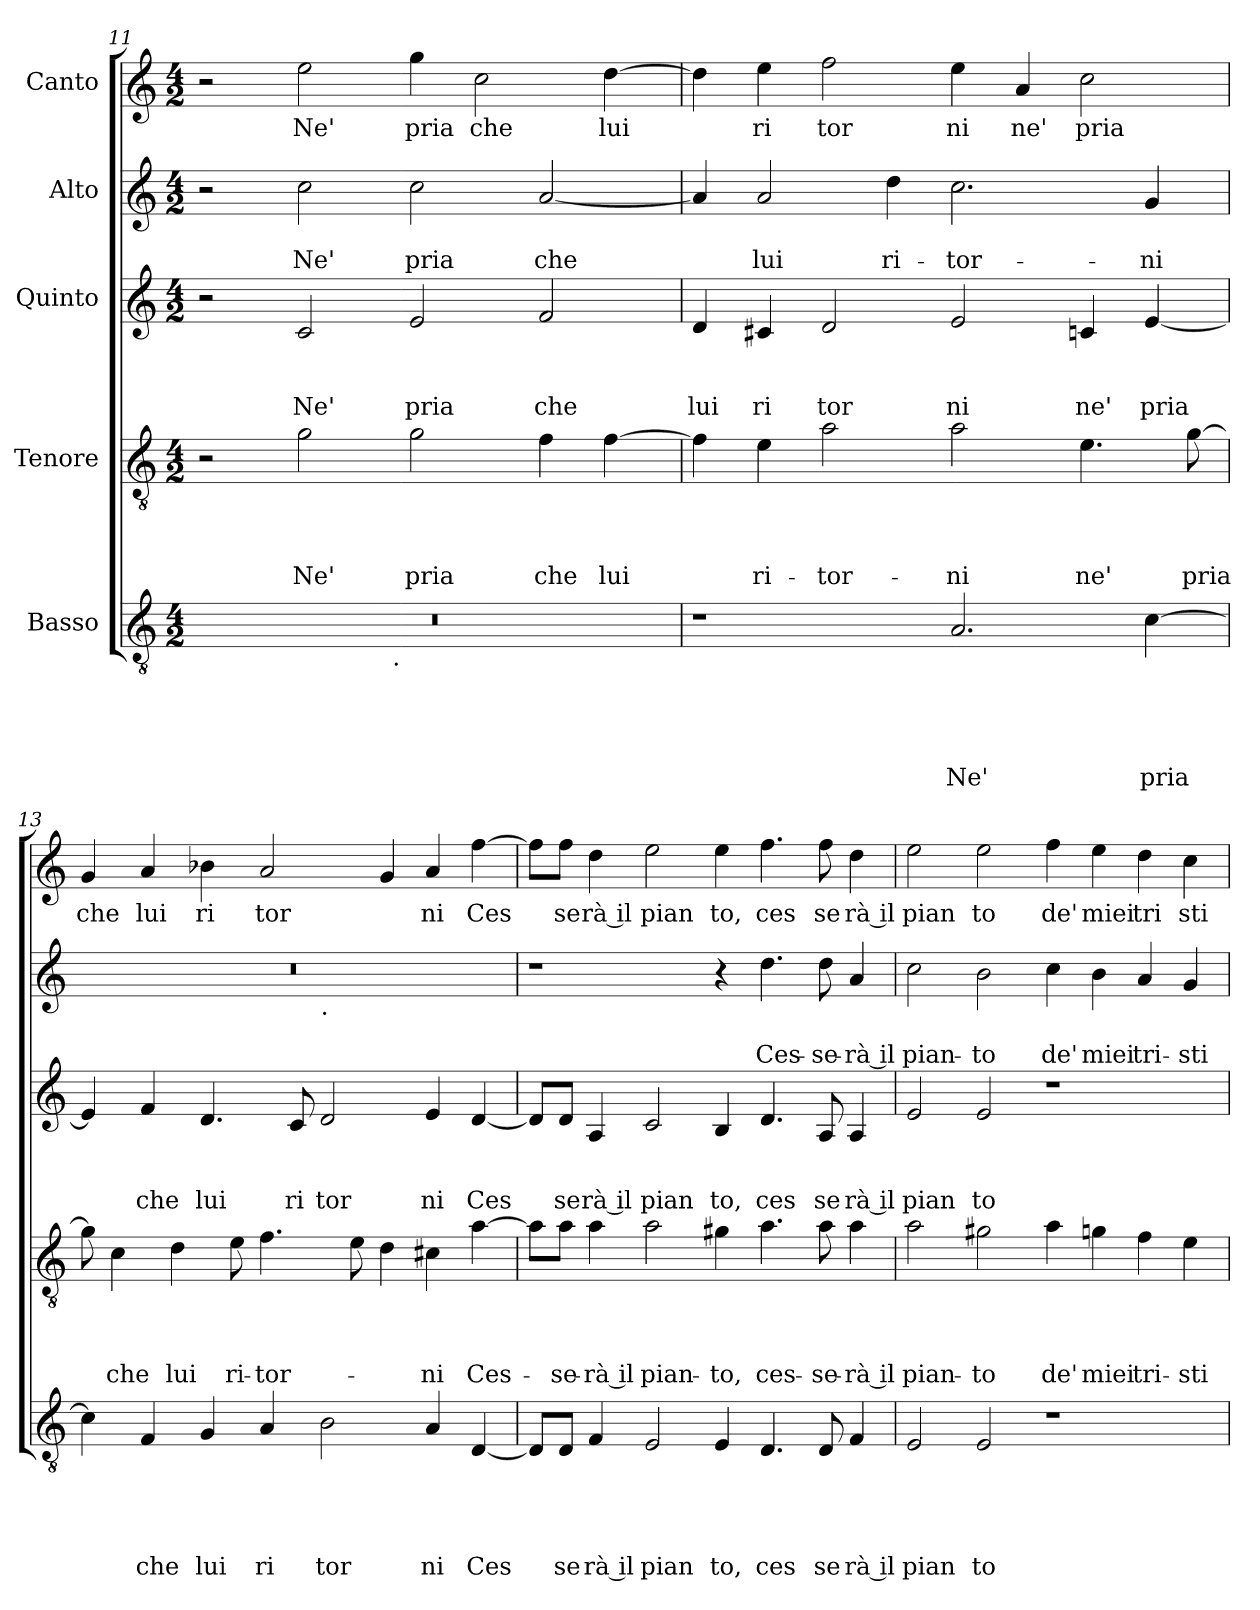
**kern	**text	**text	**text	**text	**text	**kern	**text	**text	**text	**text	**kern	**text	**text	**text	**kern	**text	**text	**kern	**text
*part5	*part5	*part5	*part5	*part5	*part5	*part4	*part4	*part4	*part4	*part4	*part3	*part3	*part3	*part3	*part2	*part2	*part2	*part1	*part1
*staff5	*staff5	*staff5	*staff5	*staff5	*staff5	*staff4	*staff4	*staff4	*staff4	*staff4	*staff3	*staff3	*staff3	*staff3	*staff2	*staff2	*staff2	*staff1	*staff1
*I"Basso	*	*	*	*	*	*I"Tenore	*	*	*	*	*I"Quinto	*	*	*	*I"Alto	*	*	*I"Canto	*
*clefGv2	*	*	*	*	*	*clefGv2	*	*	*	*	*clefG2	*	*	*	*clefG2	*	*	*clefG2	*
*k[]	*	*	*	*	*	*k[]	*	*	*	*	*k[]	*	*	*	*k[]	*	*	*k[]	*
*C:	*	*	*	*	*	*C:	*	*	*	*	*C:	*	*	*	*C:	*	*	*C:	*
*M4/2	*	*	*	*	*	*M4/2	*	*	*	*	*M4/2	*	*	*	*M4/2	*	*	*M4/2	*
=11	=11	=11	=11	=11	=11	=11	=11	=11	=11	=11	=11	=11	=11	=11	=11	=11	=11	=11	=11
*^	*	*	*	*	*	*	*	*	*	*	*	*	*	*	*	*	*	*	*
0r	2ryy	.	.	.	.	.	2r	.	.	.	.	2r	.	.	.	2r	.	.	2r	.
!	!	!	!	!	!	!	!	!	!	!	!LO:LY:b	!	!	!	!LO:LY:b	!	!	!LO:LY:b	!	!LO:LY:b
.	4...ryy	.	.	.	.	.	2g\	.	.	.	Ne'	2c/	.	.	Ne'	2cc\	.	Ne'	2ee\	Ne'
!	!LO:TX:b:t=.	!	!	!	!	!	!	!	!	!	!	!	!	!	!	!	!	!	!	!
.	1ryy	.	.	.	.	.	.	.	.	.	.	.	.	.	.	.	.	.	.	.
!	!	!	!	!	!	!	!	!	!	!	!LO:LY:b	!	!	!	!LO:LY:b	!	!	!LO:LY:b	!	!LO:LY:b
.	.	.	.	.	.	.	2g\	.	.	.	pria	2e/	.	.	pria	2cc\	.	pria	4gg\	pria
!	!	!	!	!	!	!	!	!	!	!	!	!	!	!	!	!	!	!	!	!LO:LY:b
.	.	.	.	.	.	.	.	.	.	.	.	.	.	.	.	.	.	.	2cc\	che
!	!	!	!	!	!	!	!	!	!	!	!LO:LY:b	!	!	!	!LO:LY:b	!	!	!LO:LY:b	!	!
.	.	.	.	.	.	.	4f\	.	.	.	che	2f/	.	.	che	[<2a/	.	che	.	.
!	!	!	!	!	!	!	!	!	!	!	!LO:LY:b	!	!	!	!	!	!	!	!	!LO:LY:b
.	.	.	.	.	.	.	[<4f\	.	.	.	lui	.	.	.	.	.	.	.	[<4dd\	lui
.	32ryy	.	.	.	.	.	.	.	.	.	.	.	.	.	.	.	.	.	.	.
!!LO:LB:g=z
=12	=12	=12	=12	=12	=12	=12	=12	=12	=12	=12	=12	=12	=12	=12	=12	=12	=12	=12	=12	=12
!	!	!	!	!	!	!	!	!	!	!	!	!	!	!	!LO:LY:b	!	!	!	!	!
*v	*v	*	*	*	*	*	*	*	*	*	*	*	*	*	*	*	*	*	*	*
1r	.	.	.	.	.	4f\]	.	.	.	.	4d/	.	.	lui	4a/]	.	.	4dd\]	.
!	!	!	!	!	!	!	!	!	!	!LO:LY:b	!	!	!	!LO:LY:b	!	!	!LO:LY:b	!	!LO:LY:b
.	.	.	.	.	.	4e\	.	.	.	ri-	4c#X/	.	.	ri	2a/	.	lui	4ee\	ri
!	!	!	!	!	!	!	!	!	!	!LO:LY:b	!	!	!	!LO:LY:b	!	!	!	!	!LO:LY:b
.	.	.	.	.	.	2a\	.	.	.	-tor-	2d/	.	.	tor	.	.	.	2ff\	tor
!	!	!	!	!	!	!	!	!	!	!	!	!	!	!	!	!	!LO:LY:b	!	!
.	.	.	.	.	.	.	.	.	.	.	.	.	.	.	4dd\	.	ri-	.	.
!	!	!	!	!	!LO:LY:b	!	!	!	!	!LO:LY:b	!	!	!	!LO:LY:b	!	!	!LO:LY:b	!	!LO:LY:b
2.A/	.	.	.	.	Ne'	2a\	.	.	.	-ni	2e/	.	.	ni	2.cc\	.	-tor-	4ee\	ni
!	!	!	!	!	!	!	!	!	!	!	!	!	!	!	!	!	!	!	!LO:LY:b
.	.	.	.	.	.	.	.	.	.	.	.	.	.	.	.	.	.	4a/	ne'
!	!	!	!	!	!	!	!	!	!	!LO:LY:b	!	!	!	!LO:LY:b	!	!	!	!	!LO:LY:b
.	.	.	.	.	.	4.e\	.	.	.	ne'	4cn/	.	.	ne'	.	.	.	2cc\	pria
!	!	!	!	!	!LO:LY:b	!	!	!	!	!	!	!	!	!LO:LY:b	!	!	!LO:LY:b	!	!
[>4c\	.	.	.	.	pria	.	.	.	.	.	[<4e/	.	.	pria	4g/	.	-ni	.	.
!	!	!	!	!	!	!	!	!	!	!LO:LY:b	!	!	!	!	!	!	!	!	!
.	.	.	.	.	.	[>8g\	.	.	.	pria	.	.	.	.	.	.	.	.	.
=13	=13	=13	=13	=13	=13	=13	=13	=13	=13	=13	=13	=13	=13	=13	=13	=13	=13	=13	=13
!	!	!	!	!	!	!	!	!	!	!	!	!	!	!	!	!	!	!	!LO:LY:b
*	*	*	*	*	*	*	*	*	*	*	*	*	*	*	*^	*	*	*	*
4c\]	.	.	.	.	.	8g\]	.	.	.	.	4e/]	.	.	.	0r	1ryy	.	.	4g/	che
!	!	!	!	!	!	!	!	!	!	!LO:LY:b	!	!	!	!	!	!	!	!	!	!
.	.	.	.	.	.	4c\	.	.	.	che	.	.	.	.	.	.	.	.	.	.
!	!	!	!	!	!LO:LY:b	!	!	!	!	!	!	!	!	!LO:LY:b	!	!	!	!	!	!LO:LY:b
4F/	.	.	.	.	che	.	.	.	.	.	4f/	.	.	che	.	.	.	.	4a/	lui
!	!	!	!	!	!	!	!	!	!	!LO:LY:b	!	!	!	!	!	!	!	!	!	!
.	.	.	.	.	.	4d\	.	.	.	lui	.	.	.	.	.	.	.	.	.	.
!	!	!	!	!	!LO:LY:b	!	!	!	!	!	!	!	!	!LO:LY:b	!	!	!	!	!	!LO:LY:b
4G/	.	.	.	.	lui	.	.	.	.	.	4.d/	.	.	lui	.	.	.	.	4b-X\	ri
!	!	!	!	!	!	!	!	!	!	!LO:LY:b	!	!	!	!	!	!	!	!	!	!
.	.	.	.	.	.	8e\	.	.	.	ri-	.	.	.	.	.	.	.	.	.	.
!	!	!	!	!	!LO:LY:b	!	!	!	!	!LO:LY:b	!	!	!	!	!	!	!	!	!	!LO:LY:b
4A/	.	.	.	.	ri	4.f\	.	.	.	-tor-	.	.	.	.	.	.	.	.	2a/	tor
!	!	!	!	!	!	!	!	!	!	!	!	!	!	!LO:LY:b	!	!	!	!	!	!
.	.	.	.	.	.	.	.	.	.	.	8c/	.	.	ri	.	.	.	.	.	.
!	!	!	!	!	!	!	!	!	!	!	!	!	!	!	!	!LO:TX:b:t=.	!	!	!	!
!	!	!	!	!	!LO:LY:b	!	!	!	!	!	!	!	!	!LO:LY:b	!	!	!	!	!	!
2B\	.	.	.	.	tor	.	.	.	.	.	2d/	.	.	tor	.	1ryy	.	.	.	.
.	.	.	.	.	.	8e\	.	.	.	.	.	.	.	.	.	.	.	.	.	.
.	.	.	.	.	.	4d\	.	.	.	.	.	.	.	.	.	.	.	.	4g/	.
!	!	!	!	!	!LO:LY:b	!	!	!	!	!LO:LY:b	!	!	!	!LO:LY:b	!	!	!	!	!	!LO:LY:b
4A/	.	.	.	.	ni	4c#X\	.	.	.	-ni	4e/	.	.	ni	.	.	.	.	4a/	ni
!	!	!	!	!	!LO:LY:b	!	!	!	!	!LO:LY:b	!	!	!	!LO:LY:b	!	!	!	!	!	!LO:LY:b
[<4D/	.	.	.	.	Ces	[>4a\	.	.	.	Ces-	[<4d/	.	.	Ces	.	.	.	.	[>4ff\	Ces
*	*	*	*	*	*	*	*	*	*	*	*	*	*	*	*v	*v	*	*	*	*
=14	=14	=14	=14	=14	=14	=14	=14	=14	=14	=14	=14	=14	=14	=14	=14	=14	=14	=14	=14
8D/L]	.	.	.	.	.	8a\L]	.	.	.	.	8d/L]	.	.	.	1r	.	.	8ff\L]	.
!	!	!	!	!	!LO:LY:b	!	!	!	!	!LO:LY:b	!	!	!	!LO:LY:b	!	!	!	!	!LO:LY:b
8D/J	.	.	.	.	se	8a\J	.	.	.	-se-	8d/J	.	.	se	.	.	.	8ff\J	se
!	!	!	!	!	!LO:LY:b:rj	!	!	!	!	!LO:LY:b:rj	!	!	!	!LO:LY:b:rj	!	!	!	!	!LO:LY:b:rj
4F/	.	.	.	.	rà il	4a\	.	.	.	-rà il	4A/	.	.	rà il	.	.	.	4dd\	rà il
!	!	!	!	!	!LO:LY:b	!	!	!	!	!LO:LY:b	!	!	!	!LO:LY:b	!	!	!	!	!LO:LY:b
2E/	.	.	.	.	pian	2a\	.	.	.	pian-	2c/	.	.	pian	.	.	.	2ee\	pian
!	!	!	!	!	!LO:LY:b	!	!	!	!	!LO:LY:b	!	!	!	!LO:LY:b	!	!	!	!	!LO:LY:b
4E/	.	.	.	.	to,	4g#X\	.	.	.	-to,	4B/	.	.	to,	4r	.	.	4ee\	to,
!	!	!	!	!	!LO:LY:b	!	!	!	!	!LO:LY:b	!	!	!	!LO:LY:b	!	!	!LO:LY:b	!	!LO:LY:b
4.D/	.	.	.	.	ces	4.a\	.	.	.	ces-	4.d/	.	.	ces	4.dd\	.	Ces-	4.ff\	ces
!	!	!	!	!	!LO:LY:b	!	!	!	!	!LO:LY:b	!	!	!	!LO:LY:b	!	!	!LO:LY:b	!	!LO:LY:b
8D/	.	.	.	.	se	8a\	.	.	.	-se-	8A/	.	.	se	8dd\	.	-se-	8ff\	se
!	!	!	!	!	!LO:LY:b:rj	!	!	!	!	!LO:LY:b:rj	!	!	!	!LO:LY:b:rj	!	!	!LO:LY:b:rj	!	!LO:LY:b:rj
4F/	.	.	.	.	rà il	4a\	.	.	.	-rà il	4A/	.	.	rà il	4a/	.	-rà il	4dd\	rà il
=15	=15	=15	=15	=15	=15	=15	=15	=15	=15	=15	=15	=15	=15	=15	=15	=15	=15	=15	=15
!	!	!	!	!	!LO:LY:b	!	!	!	!	!LO:LY:b	!	!	!	!LO:LY:b	!	!	!LO:LY:b	!	!LO:LY:b
2E/	.	.	.	.	pian	2a\	.	.	.	pian-	2e/	.	.	pian	2cc\	.	pian-	2ee\	pian
!	!	!	!	!	!LO:LY:b	!	!	!	!	!LO:LY:b	!	!	!	!LO:LY:b	!	!	!LO:LY:b	!	!LO:LY:b
2E/	.	.	.	.	to	2g#X\	.	.	.	-to	2e/	.	.	to	2b\	.	-to	2ee\	to
!	!	!	!	!	!	!	!	!	!	!LO:LY:b	!	!	!	!	!	!	!LO:LY:b	!	!LO:LY:b
1r	.	.	.	.	.	4a\	.	.	.	de'	1r	.	.	.	4cc\	.	de'	4ff\	de'
!	!	!	!	!	!	!	!	!	!	!LO:LY:b	!	!	!	!	!	!	!LO:LY:b	!	!LO:LY:b
.	.	.	.	.	.	4gn\	.	.	.	miei	.	.	.	.	4b\	.	miei	4ee\	miei
!	!	!	!	!	!	!	!	!	!	!LO:LY:b	!	!	!	!	!	!	!LO:LY:b	!	!LO:LY:b
.	.	.	.	.	.	4f\	.	.	.	tri-	.	.	.	.	4a/	.	tri-	4dd\	tri
!	!	!	!	!	!	!	!	!	!	!LO:LY:b	!	!	!	!	!	!	!LO:LY:b	!	!LO:LY:b
.	.	.	.	.	.	4e\	.	.	.	-sti	.	.	.	.	4g/	.	-sti	4cc\	sti
=	=	=	=	=	=	=	=	=	=	=	=	=	=	=	=	=	=	=	=
*-	*-	*-	*-	*-	*-	*-	*-	*-	*-	*-	*-	*-	*-	*-	*-	*-	*-	*-	*-
